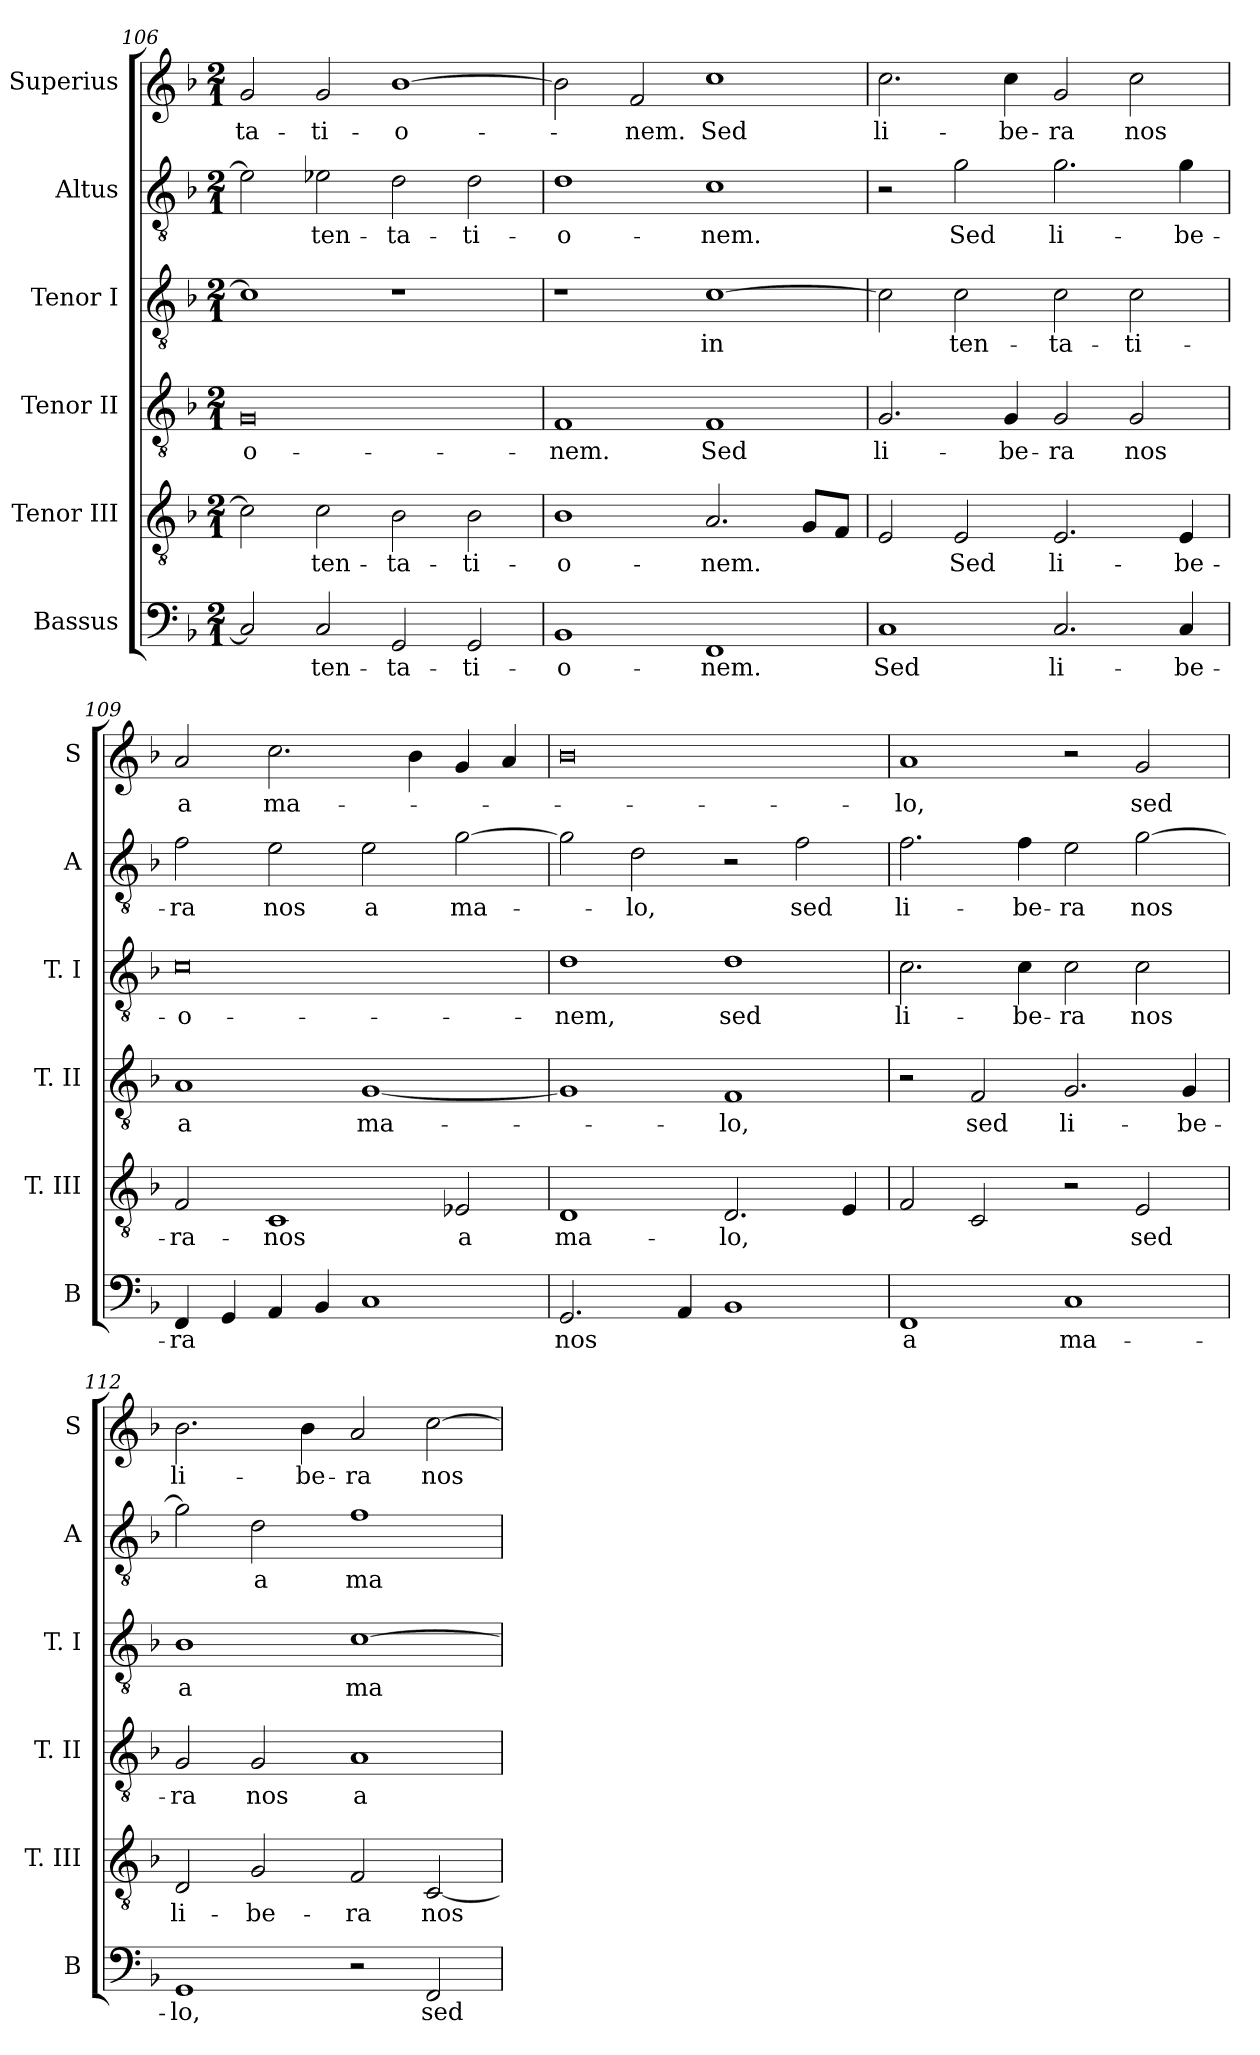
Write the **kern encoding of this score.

**kern	**text	**kern	**text	**kern	**text	**kern	**text	**kern	**text	**kern	**text
*part6	*part6	*part5	*part5	*part4	*part4	*part3	*part3	*part2	*part2	*part1	*part1
*staff6	*staff6	*staff5	*staff5	*staff4	*staff4	*staff3	*staff3	*staff2	*staff2	*staff1	*staff1
*I"Bassus	*	*I"Tenor III	*	*I"Tenor II	*	*I"Tenor I	*	*I"Altus	*	*I"Superius	*
*I'B	*	*I'T. III	*	*I'T. II	*	*I'T. I	*	*I'A	*	*I'S	*
*clefF4	*	*clefGv2	*	*clefGv2	*	*clefGv2	*	*clefGv2	*	*clefG2	*
*k[b-]	*	*k[b-]	*	*k[b-]	*	*k[b-]	*	*k[b-]	*	*k[b-]	*
*F:	*	*F:	*	*F:	*	*F:	*	*F:	*	*F:	*
*M2/1	*	*M2/1	*	*M2/1	*	*M2/1	*	*M2/1	*	*M2/1	*
=106	=106	=106	=106	=106	=106	=106	=106	=106	=106	=106	=106
2C]	.	2c]	.	0G	-o-	1c]	.	2e-]	.	2g	-ta-
2C	ten-	2c	ten-	.	.	.	.	2e-X	ten-	2g	-ti-
2GG	-ta-	2B-	-ta-	.	.	1r	.	2d	-ta-	[1b-	-o-
2GG	-ti-	2B-	-ti-	.	.	.	.	2d	-ti-	.	.
=107	=107	=107	=107	=107	=107	=107	=107	=107	=107	=107	=107
1BB-	-o-	1B-	-o-	1F	-nem.	1r	.	1d	-o-	2b-]	.
.	.	.	.	.	.	.	.	.	.	2f	-nem.
1FF	-nem.	2.A	-nem.	1F	Sed	[1c	in	1c	-nem.	1cc	Sed
.	.	8GL	.	.	.	.	.	.	.	.	.
.	.	8FJ	.	.	.	.	.	.	.	.	.
=108	=108	=108	=108	=108	=108	=108	=108	=108	=108	=108	=108
1C	Sed	2E	.	2.G	li-	2c]	.	2r	.	2.cc	li-
.	.	2E	Sed	.	.	2c	ten-	2g	Sed	.	.
.	.	.	.	4G	-be-	.	.	.	.	4cc	-be-
2.C	li-	2.E	li-	2G	-ra	2c	-ta-	2.g	li-	2g	-ra
.	.	.	.	2G	nos	2c	-ti-	.	.	2cc	nos
4C	-be-	4E	-be-	.	.	.	.	4g	-be-	.	.
=109	=109	=109	=109	=109	=109	=109	=109	=109	=109	=109	=109
4FF	-ra	2F	-ra-	1A	a	0c	-o-	2f	-ra	2a	a
4GG	.	.	.	.	.	.	.	.	.	.	.
4AA	.	1C	-nos	.	.	.	.	2e	nos	2.cc	ma-
4BB-	.	.	.	.	.	.	.	.	.	.	.
1C	.	.	.	[1G	ma-	.	.	2e	a	.	.
.	.	.	.	.	.	.	.	.	.	4b-	.
.	.	2E-X	a	.	.	.	.	[2g	ma-	4g	.
.	.	.	.	.	.	.	.	.	.	4a	.
=110	=110	=110	=110	=110	=110	=110	=110	=110	=110	=110	=110
2.GG	nos	1D	ma-	1G]	.	1d	-nem,	2g]	.	0b-	.
.	.	.	.	.	.	.	.	2d	-lo,	.	.
4AA	.	.	.	.	.	.	.	.	.	.	.
1BB-	.	2.D	-lo,	1F	-lo,	1d	sed	2r	.	.	.
.	.	.	.	.	.	.	.	2f	sed	.	.
.	.	4E	.	.	.	.	.	.	.	.	.
=111	=111	=111	=111	=111	=111	=111	=111	=111	=111	=111	=111
1FF	a	2F	.	2r	.	2.c	li-	2.f	li-	1a	-lo,
.	.	2C	.	2F	sed	.	.	.	.	.	.
.	.	.	.	.	.	4c	-be-	4f	-be-	.	.
1C	ma-	2r	.	2.G	li-	2c	-ra	2e	-ra	2r	.
.	.	2E	sed	.	.	2c	nos	[2g	nos	2g	sed
.	.	.	.	4G	-be-	.	.	.	.	.	.
=112	=112	=112	=112	=112	=112	=112	=112	=112	=112	=112	=112
1GG	-lo,	2D	li-	2G	-ra	1B-	a	2g]	.	2.b-	li-
.	.	2G	-be-	2G	nos	.	.	2d	a	.	.
.	.	.	.	.	.	.	.	.	.	4b-	-be-
2r	.	2F	-ra	1A	a	[1c	ma-	1f	ma-	2a	-ra
2FF	sed	[2C	nos	.	.	.	.	.	.	[2cc	nos
=	=	=	=	=	=	=	=	=	=	=	=
*-	*-	*-	*-	*-	*-	*-	*-	*-	*-	*-	*-
